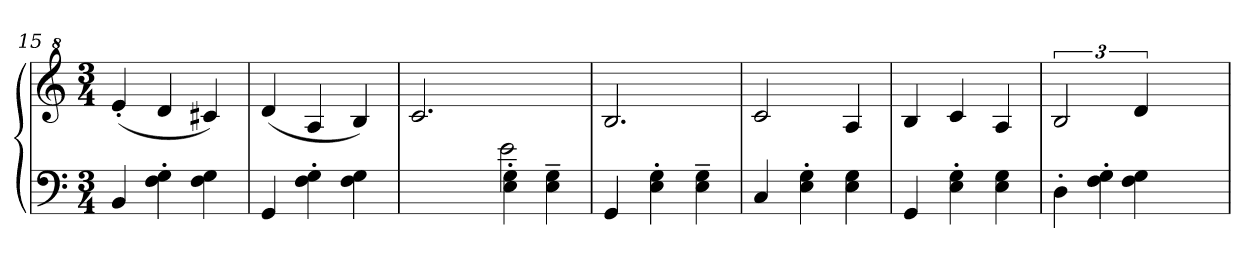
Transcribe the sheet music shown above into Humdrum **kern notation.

**kern	**kern
*part1	*part1
*staff2	*staff1
*clefF4	*clefG^2
*k[]	*k[]
*M3/4	*M3/4
=15	=15
4BB/	(4ee'/
4F\' 4G\'	4dd/
4F\ 4G\	4cc#X/)
=16	=16
4GG/	(4dd/
4F\' 4G\'	4a/
4F\ 4G\	4b/)
=17	=17
*^	*
*	*^	*
1ryy	2.ryy	2.ryy	2.cc/
.	2e\	4E\' 4G\'	4ryy
4E\~ 4G\~	.	4ryy	4ryy
*v	*v	*v	*
=18	=18
4GG/	2.b/
4E\' 4G\'	.
4E\~ 4G\~	.
!!LO:LB:g=z
=19	=19
4C/	2cc/
4E\' 4G\'	.
4E\ 4G\	4a/
=20	=20
4GG/	4b/
4E\' 4G\'	4cc/
4E\ 4G\	4a/
=21	=21
*^	*
4D'\	3ryy	3b/
4F\' 4G\'	.	.
.	4F\ 4G\	6dd/
4ryy	.	4ryy
.	6ryy	.
*v	*v	*
=	=
*-	*-
